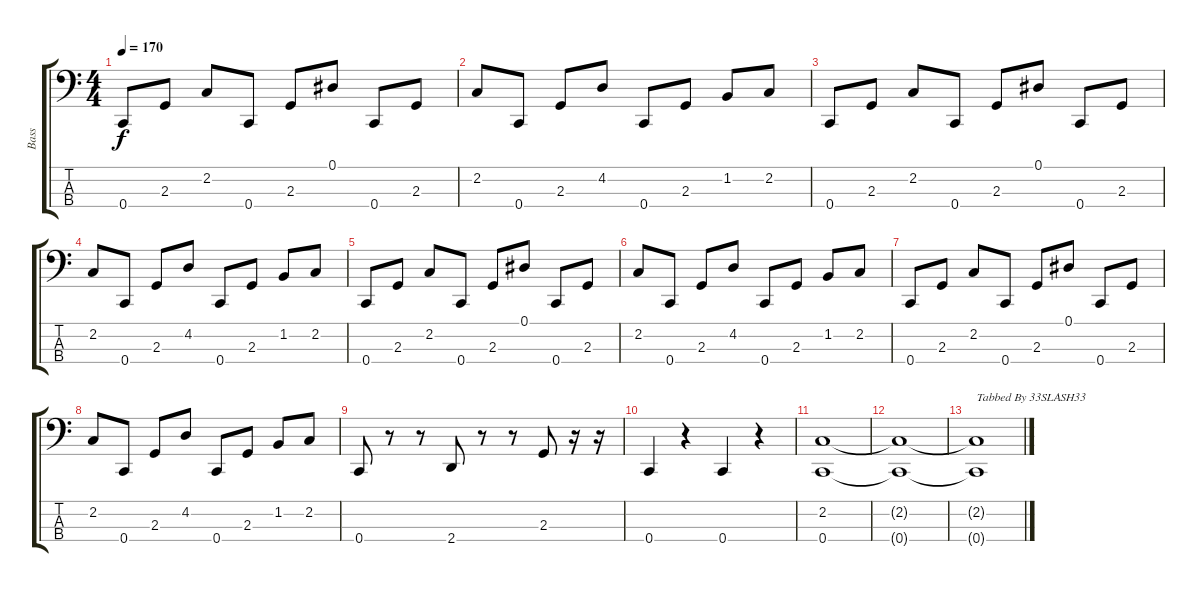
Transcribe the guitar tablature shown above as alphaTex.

\track ("Bass" "Bass") {instrument electricbasspick}
\staff {score tabs}
\tuning (Eb2 Bb1 F1 C1) {hide}
\ts (4 4)
\tempo 170
\clef f4
\ks c
0.4.8{dy f} 2.3.8 2.2.8 0.4.8 2.3.8 0.1.8 0.4.8 2.3.8 |
2.2.8 0.4.8 2.3.8 4.2.8 0.4.8 2.3.8 1.2.8 2.2.8 |
0.4.8 2.3.8 2.2.8 0.4.8 2.3.8 0.1.8 0.4.8 2.3.8 |
2.2.8 0.4.8 2.3.8 4.2.8 0.4.8 2.3.8 1.2.8 2.2.8 |
0.4.8 2.3.8 2.2.8 0.4.8 2.3.8 0.1.8 0.4.8 2.3.8 |
2.2.8 0.4.8 2.3.8 4.2.8 0.4.8 2.3.8 1.2.8 2.2.8 |
0.4.8 2.3.8 2.2.8 0.4.8 2.3.8 0.1.8 0.4.8 2.3.8 |
2.2.8 0.4.8 2.3.8 4.2.8 0.4.8 2.3.8 1.2.8 2.2.8 |
0.4.8 r.8 r.8 2.4.8 r.8 r.8 2.3.8 r.16 r.16 |
0.4.4 r.4 0.4.4 r.4 |
(2.2 0.4).1 |
(2.2{t} 0.4{t}).1 |
(2.2{t} 0.4{t}).1{txt "Tabbed By 33SLASH33"}
